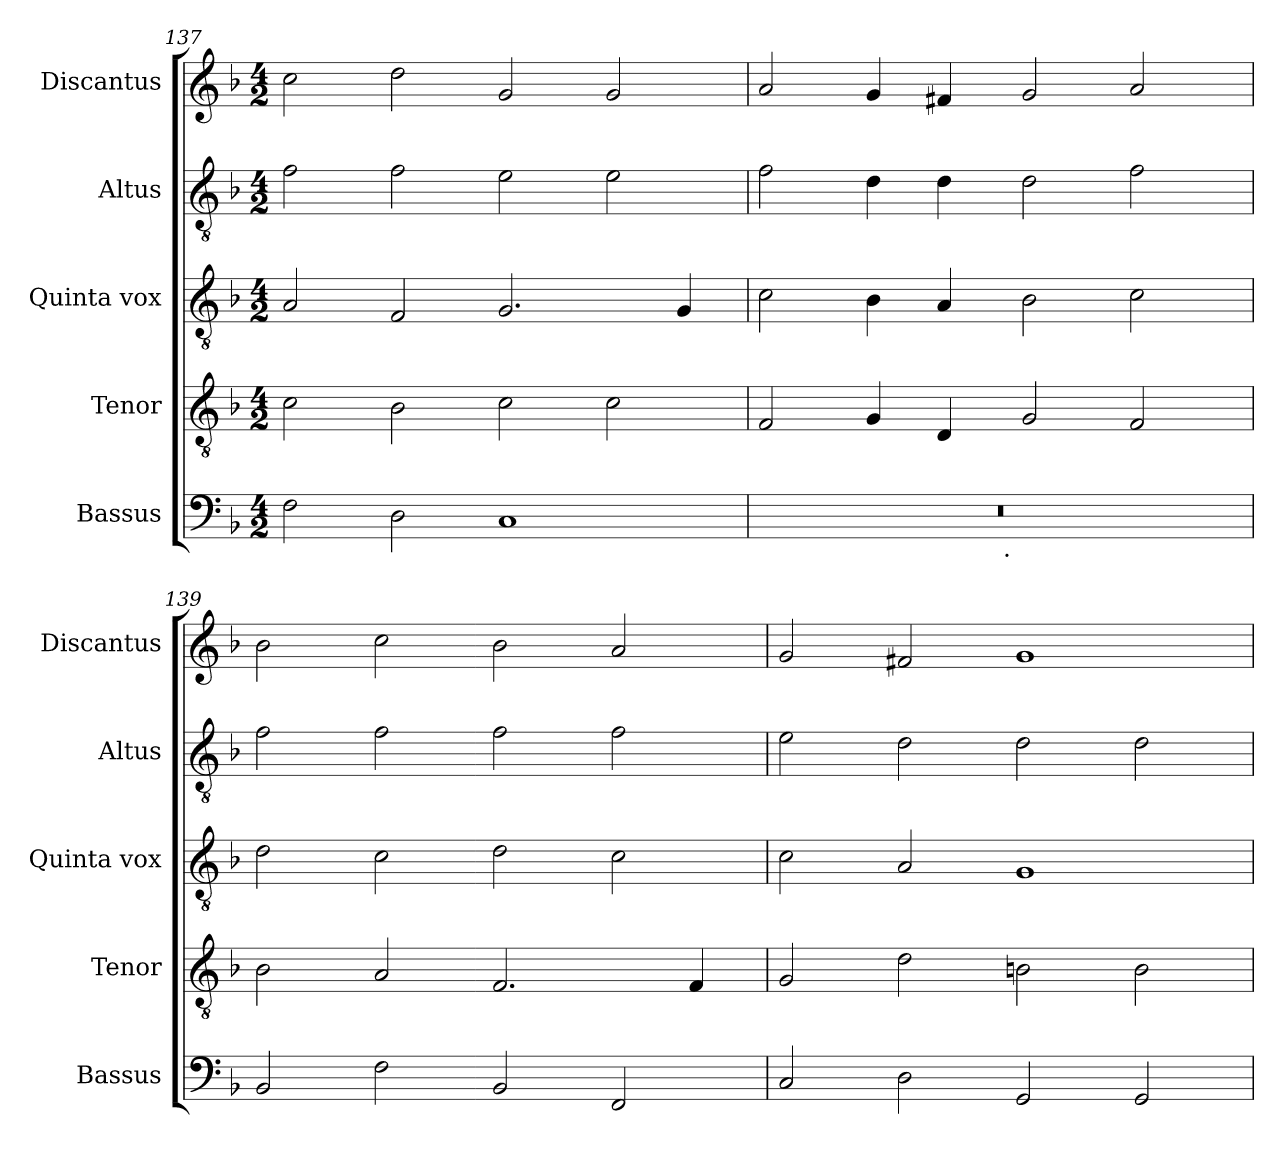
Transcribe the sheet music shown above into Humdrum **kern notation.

**kern	**kern	**kern	**kern	**kern
*part5	*part4	*part3	*part2	*part1
*staff5	*staff4	*staff3	*staff2	*staff1
*I"Bassus	*I"Tenor	*I"Quinta vox	*I"Altus	*I"Discantus
*I'Bassus	*I'Tenor	*I'Quinta vox	*I'Altus	*I'Discantus
*clefF4	*clefGv2	*clefGv2	*clefGv2	*clefG2
*ITrd-3c-5	*ITrd-3c-5	*	*ITrd-3c-5	*ITrd-3c-5
*k[b-e-]	*k[b-e-]	*k[b-]	*k[b-e-]	*k[b-e-]
*B-:	*B-:	*F:	*B-:	*B-:
*M4/2	*M4/2	*M4/2	*M4/2	*M4/2
=137	=137	=137	=137	=137
2B-\	2f\	2A/	2b-\	2ff\
2G\	2e-\	2F/	2b-\	2gg\
1F	2f\	2.G/	2a\	2cc/
.	2f\	.	2a\	2cc/
.	.	4G/	.	.
=138	=138	=138	=138	=138
!LO:TX:b:t=2.5	!	!	!	!
*^	*	*	*	*
0r	2ryy	2B-/	2c\	2b-\	2dd/
.	4...ryy	4c/	4B-\	4g\	4cc/
.	.	4G/	4A/	4g\	4bn/
!	!LO:TX:b:t=.	!	!	!	!
.	1ryy	.	.	.	.
.	.	2c/	2B-\	2g\	2cc/
.	.	2B-/	2c\	2b-\	2dd/
.	32ryy	.	.	.	.
*v	*v	*	*	*	*
=139	=139	=139	=139	=139
2E-/	2e-\	2d\	2b-\	2ee-\
2B-\	2d/	2c\	2b-\	2ff\
2E-/	2.B-/	2d\	2b-\	2ee-\
2BB-/	.	2c\	2b-\	2dd/
.	4B-/	.	.	.
!!LO:PB:g=z
=140	=140	=140	=140	=140
2F/	2c/	2c\	2a\	2cc/
2G\	2g\	2A/	2g\	2bn/
2C/	2en\	1G	2g\	1cc
2C/	2e\	.	2g\	.
=	=	=	=	=
*-	*-	*-	*-	*-
